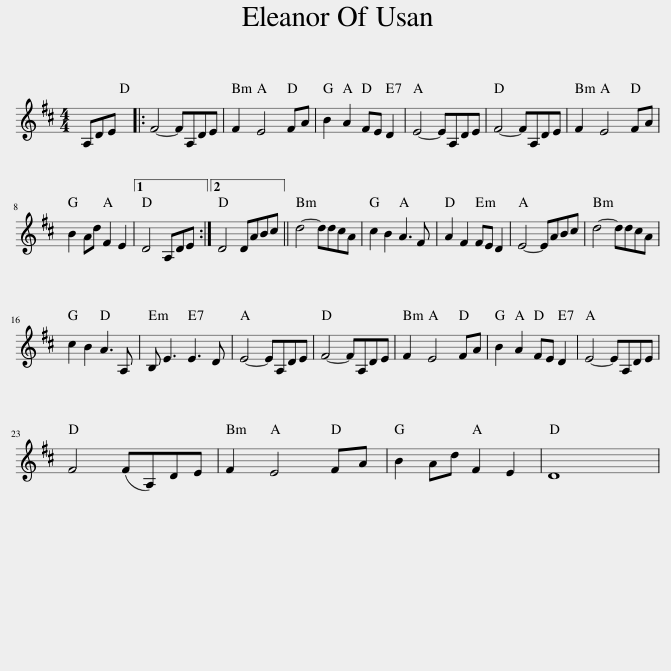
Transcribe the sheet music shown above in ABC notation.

X:1
L:1/8
M:4/4
I:linebreak $
K:D
V:1 treble
V:1
 A,DE |: F4- FA,DE | F2 E4 FA | B2 A2 FE D2 | E4- EA,DE | %5
 F4- FA,DE | F2 E4 FA |$ B2 Ad F2 E2 |1 D4 A,DE :|2 D4 DABc || %10
 d4- ddcA | c2 B2 A3 F | A2 F2 FE D2 | E4- EABc | d4- ddcA |$ %15
 c2 B2 A3 A, | B, E3 E3 D | E4- EA,DE | F4- FA,DE | F2 E4 FA | %20
 B2 A2 FE D2 | E4- EA,DE |$ F4 (FA,)DE | F2 E4 FA | B2 Ad F2 E2 | %25
 D8 | %26
